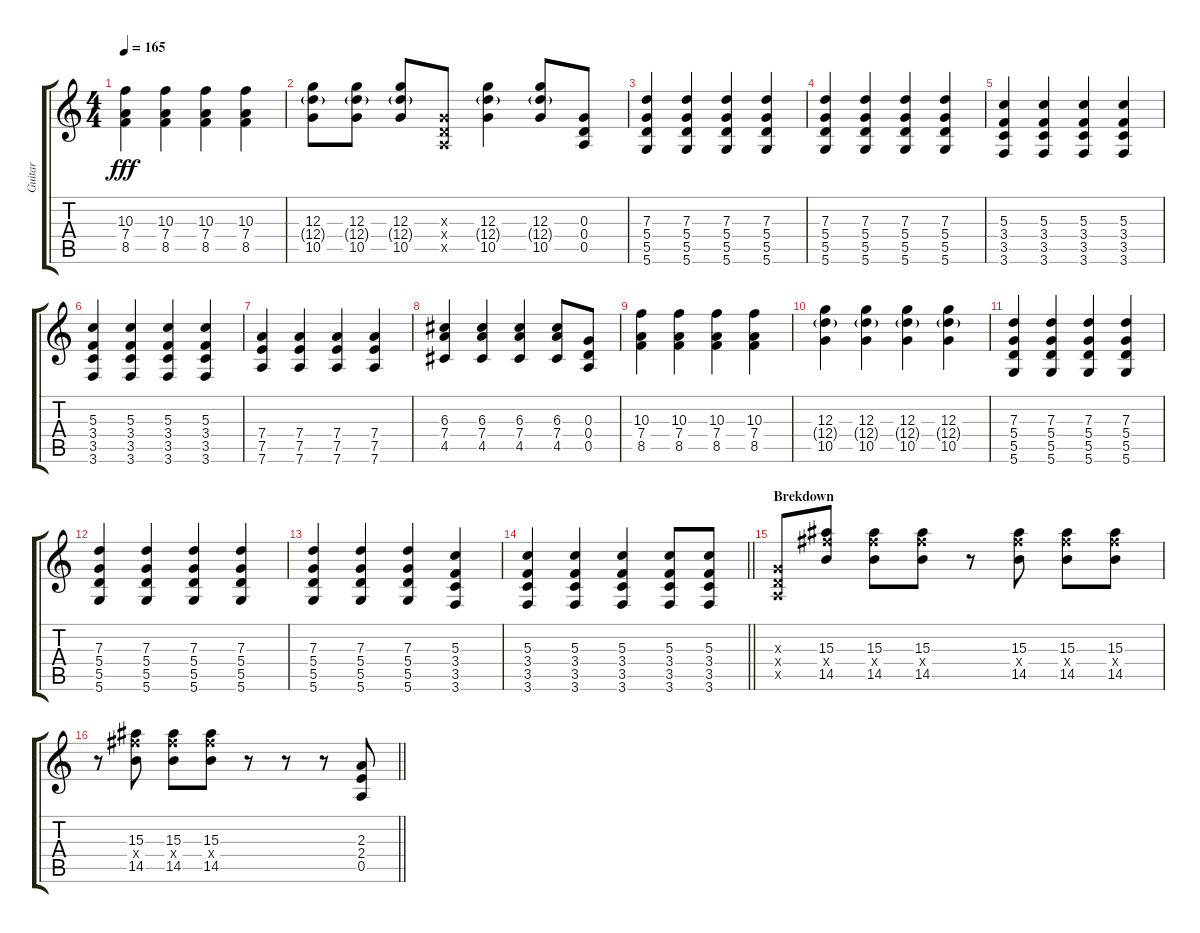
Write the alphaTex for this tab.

\track ("Guitar" "Guitar") {instrument overdrivenguitar}
\staff {score tabs}
\tuning (E4 B3 G3 D3 A2 D2) {hide}
\ts (4 4)
\tempo 165
\clef g2
\ks c
(10.3 7.4 8.5).4{dy fff} (10.3 7.4 8.5).4 (10.3 7.4 8.5).4 (10.3 7.4 8.5).4 |
(12.3 12.4{g} 10.5).8 (12.3 12.4{g} 10.5).8 (12.3 12.4{g} 10.5).8 (0.3{x} 0.4{x} 0.5{x}).8 (12.3 12.4{g} 10.5).4 (12.3 12.4{g} 10.5).8 (0.3 0.4 0.5).8 |
(7.3 5.4 5.5 5.6).4 (7.3 5.4 5.5 5.6).4 (7.3 5.4 5.5 5.6).4 (7.3 5.4 5.5 5.6).4 |
(7.3 5.4 5.5 5.6).4 (7.3 5.4 5.5 5.6).4 (7.3 5.4 5.5 5.6).4 (7.3 5.4 5.5 5.6).4 |
(5.3 3.4 3.5 3.6).4 (5.3 3.4 3.5 3.6).4 (5.3 3.4 3.5 3.6).4 (5.3 3.4 3.5 3.6).4 |
(5.3 3.4 3.5 3.6).4 (5.3 3.4 3.5 3.6).4 (5.3 3.4 3.5 3.6).4 (5.3 3.4 3.5 3.6).4 |
(7.4 7.5 7.6).4 (7.4 7.5 7.6).4 (7.4 7.5 7.6).4 (7.4 7.5 7.6).4 |
(6.3 7.4 4.5).4 (6.3 7.4 4.5).4 (6.3 7.4 4.5).4 (6.3 7.4 4.5).8 (0.3 0.4 0.5).8 |
(10.3 7.4 8.5).4 (10.3 7.4 8.5).4 (10.3 7.4 8.5).4 (10.3 7.4 8.5).4 |
(12.3 12.4{g} 10.5).4 (12.3 12.4{g} 10.5).4 (12.3 12.4{g} 10.5).4 (12.3 12.4{g} 10.5).4 |
(7.3 5.4 5.5 5.6).4 (7.3 5.4 5.5 5.6).4 (7.3 5.4 5.5 5.6).4 (7.3 5.4 5.5 5.6).4 |
(7.3 5.4 5.5 5.6).4 (7.3 5.4 5.5 5.6).4 (7.3 5.4 5.5 5.6).4 (7.3 5.4 5.5 5.6).4 |
(7.3 5.4 5.5 5.6).4 (7.3 5.4 5.5 5.6).4 (7.3 5.4 5.5 5.6).4 (5.3 3.4 3.5 3.6).4 |
\barLineRight lightlight
(5.3 3.4 3.5 3.6).4 (5.3 3.4 3.5 3.6).4 (5.3 3.4 3.5 3.6).4 (5.3 3.4 3.5 3.6).8 (5.3 3.4 3.5 3.6).8 |
\section ("" "Brekdown")
(0.3{x} 0.4{x} 0.5{x}).8{volume 7 instrument electricguitarclean} (15.3 16.4{x} 14.5).8 (15.3 16.4{x} 14.5).8 (15.3 16.4{x} 14.5).8 r.8 (15.3 16.4{x} 14.5).8 (15.3 16.4{x} 14.5).8 (15.3 16.4{x} 14.5).8 |
\barLineRight lightlight
r.8 (15.3 16.4{x} 14.5).8 (15.3 16.4{x} 14.5).8 (15.3 16.4{x} 14.5).8 r.8 r.8 r.8 (2.3 2.4 0.5).8{volume 13 instrument overdrivenguitar}
